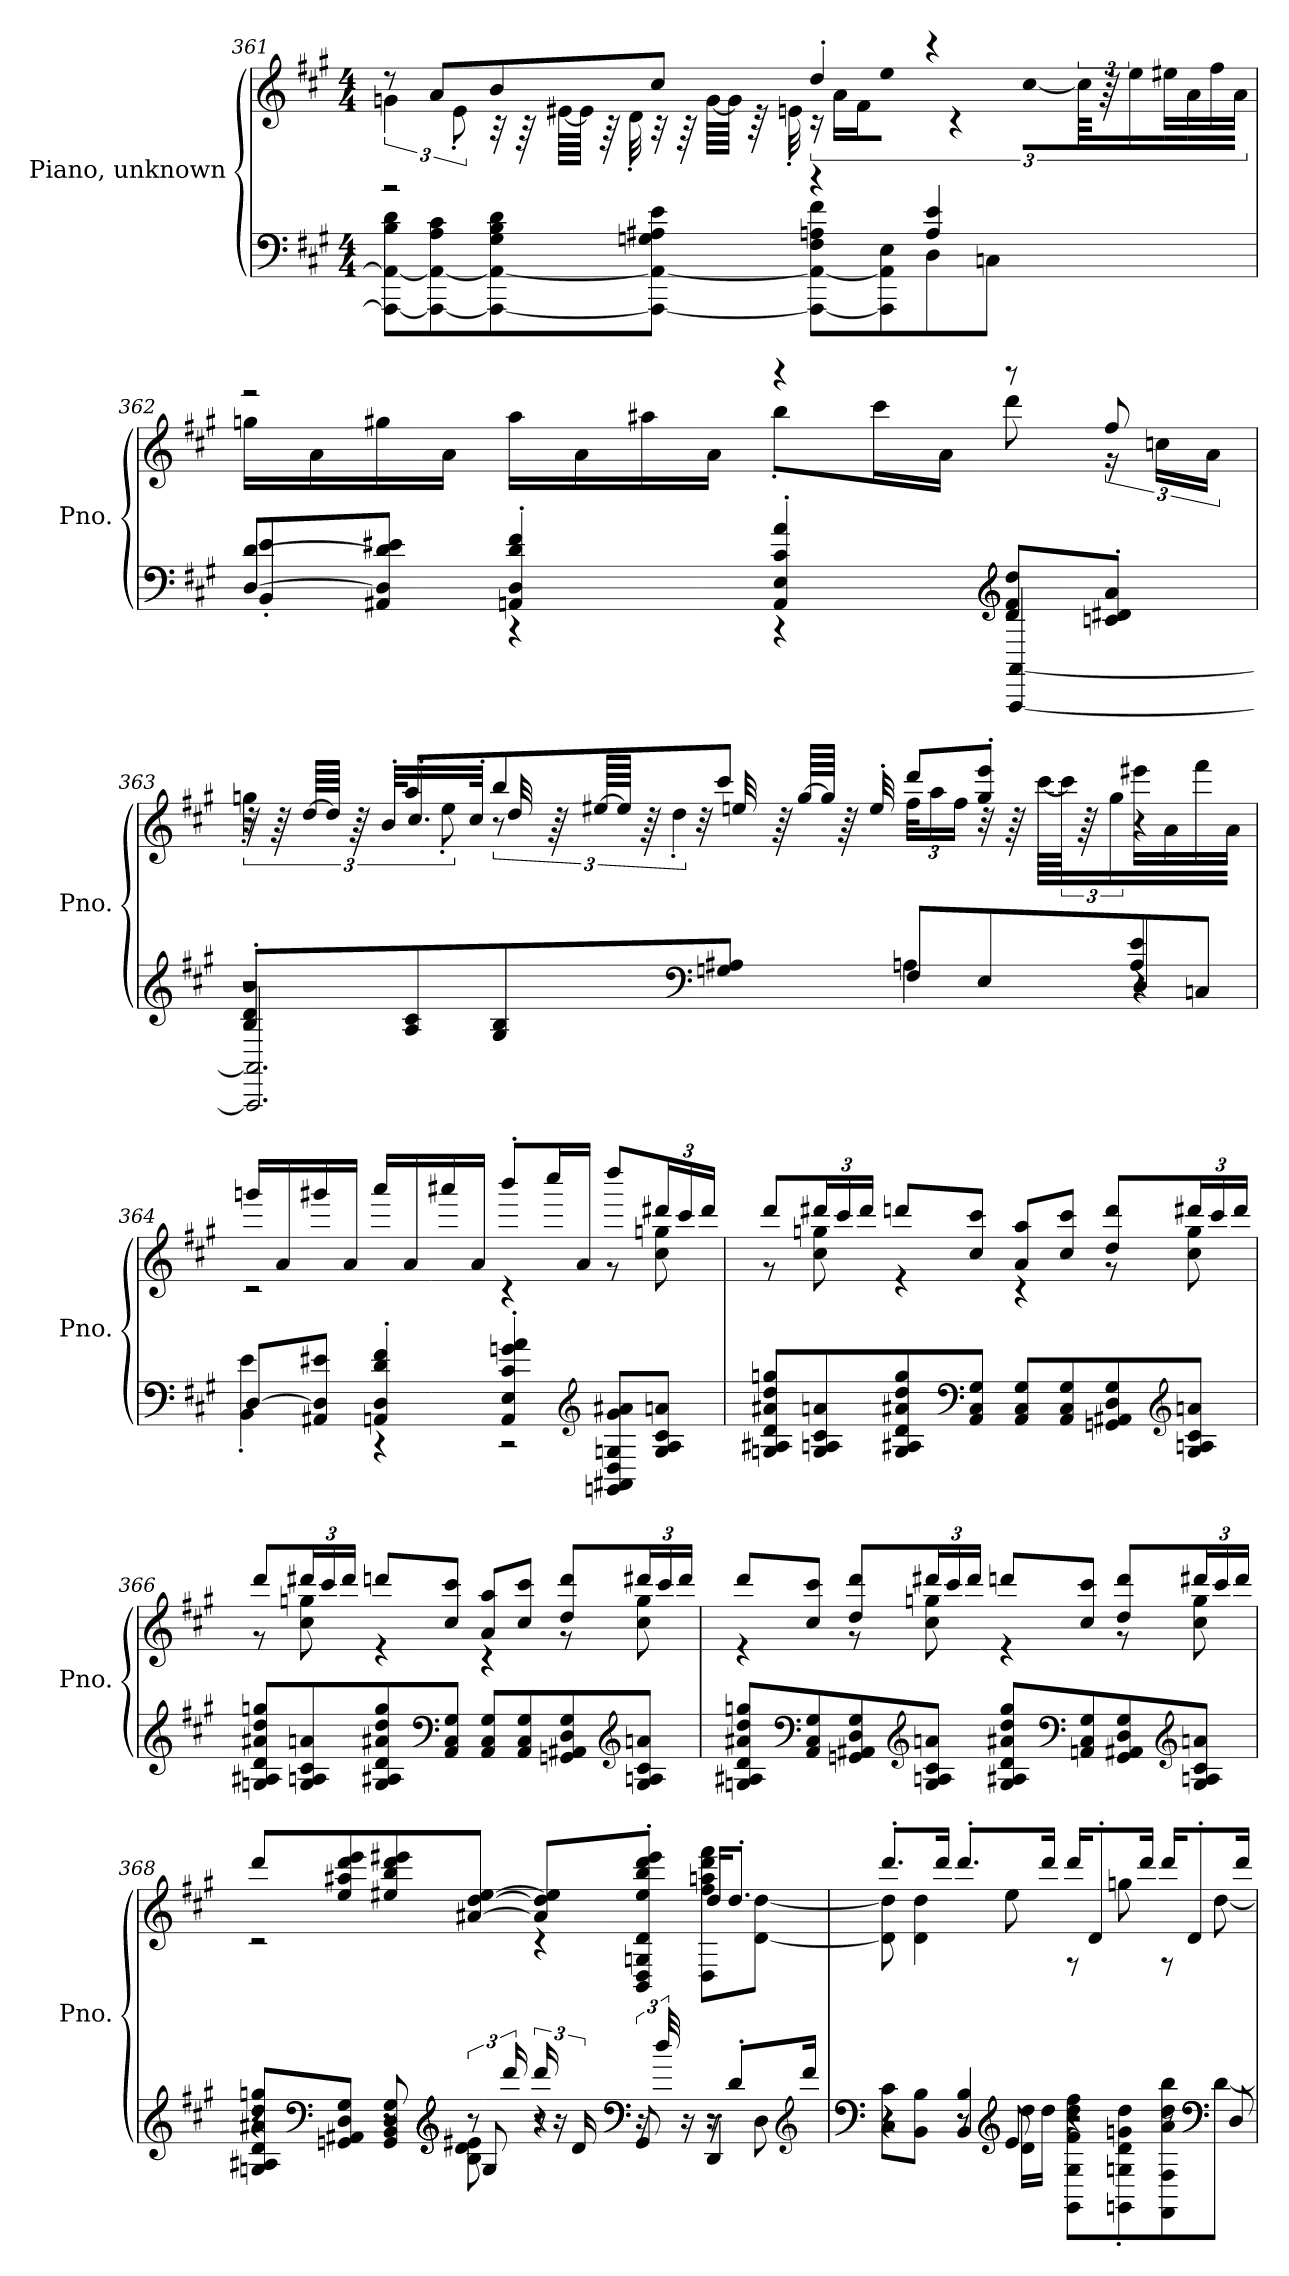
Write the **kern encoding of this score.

**kern	**kern
*part1	*part1
*staff2	*staff1
*I"Piano, unknown	*
*I'Pno.	*
!!LO:PB:g=z
*clefF4	*clefG2
*k[f#c#g#]	*k[f#c#g#]
*M4/4	*M4/4
=361	=361
*^	*^
2r	8AAA\_ 8AA\_ 8B\ 8d\L	8r	6gn\
.	8AAA\_ 8AA\_ 8A\ 8c#\	8a/L	.
.	.	.	12e'\
.	8AAA\_ 8AA\_ 8G#\ 8B\ 8d\	8b/	32r
.	.	.	64r
.	.	.	[64e#X\LLLL
.	.	.	64e#\JJJJ]
.	.	.	64r
.	.	.	32d'\
.	8AAA\_ 8AA\_ 8Gn\ 8A#X\ 8e\J	8cc#/J	32r
.	.	.	64r
.	.	.	[64g\LLLL
.	.	.	64g\JJJJ]
.	.	.	64r
.	.	.	32en'\
4r	8AAA\_ 8AA\_ 8F#\ 8An\ 8f#\L	4dd'/	24r
.	.	.	24a\LL
.	.	.	24f#\
.	8AAA\] 8AA\] 8E\	.	32ee\JJk
.	.	.	64r
.	.	.	[64cc#\LLLL
.	.	.	96cc#\JJJJ]
.	.	.	96r
.	.	.	24ee\
4A/ 4e/	8D\	4r	16ee#X\LL
.	.	.	16a\
.	8Cn\J	.	16ff#\
.	.	.	16a\JJ
!!LO:LB:g=z	!!
=362	=362	=362	=362
[8D/ [8d/L	4BB/' 4e/'	2r	16ggn\LL
.	.	.	16a\
8AA#X/ 8D/] 8d/] 8e#X/J	.	.	16gg#X\
.	.	.	16a\JJ
4AAn/' 4D/' 4d/' 4f#/'	4r	.	16aa\LL
.	.	.	16a\
.	.	.	16aa#X\
.	.	.	16a\JJ
4AA/' 4E/' 4c#/' 4a/'	4r	4r	8bb'\L
.	.	.	16ccc#\L
.	.	.	16a\JJ
*clefG2	*	*	*
8d/ 8f#/ 8dd/L	[4AAA/ [4AA/	8r	8ddd\
8cn/' 8d#X/' 8a/'J	.	8ff#/	24r
.	.	.	24ccn\LL
.	.	.	24a\JJ
!!LO:LB:g=z
=363	=363	=363	=363
*	*^	*	*^
8B/' 8d/' 8b/'L	2r	2.AAA/] 2.AA/]	8r	6ggn'\	32r
.	.	.	.	.	64r
.	.	.	.	.	[64dd/LLLL
.	.	.	.	.	64dd/JJJJ]
.	.	.	.	.	64r
.	.	.	.	.	32b'/KLL
8A/ 8c#/	.	.	8aa/L	.	16.cc#'/
.	.	.	.	12ee'\	.
.	.	.	.	.	32cc#'/JJk
8G#/ 8B/	.	.	8bb/	12r	32dd/
.	.	.	.	.	64r
.	.	.	.	.	[64ee#X/LLLL
.	.	.	.	.	64ee#/JJJJ]
.	.	.	.	.	64r
.	.	.	.	6dd'\	.
.	.	.	.	.	32r
*clefF4	*	*	*	*	*
8Gn/ 8A#X/J	.	.	8ccc#/J	.	32een/
.	.	.	.	.	64r
.	.	.	.	.	[64gg/LLLL
.	.	.	.	.	64gg/JJJJ]
.	.	.	.	.	64r
.	.	.	.	.	32ee'/
*	*	*	*	*Xbrackettup	*
8F#/L	4An\	.	2r	24ff#\LL	8ddd/L
.	.	.	.	24aa\	.
.	.	.	.	24ff#\JJ	.
8E/	.	.	.	32r	8gg/' 8eee/'J
.	.	.	.	64r	.
.	.	.	.	[64ccc#\LLLL	.
*	*	*	*	*brackettup	*
.	.	.	.	96ccc#\JJJJ]	.
.	.	.	.	96r	.
.	.	.	.	24gg\	.
8D/	4r	4A/ 4e/	.	16eee#X\LL	4r
.	.	.	.	16a\	.
8Cn/J	.	.	.	16fff#\	.
.	.	.	.	16a\JJ	.
*	*v	*v	*	*	*
*	*	*	*v	*v
!!LO:LB:g=z
=364	=364	=364	=364
[8D/L	4BB\' 4e\'	16gggn/LL	2r
.	.	16a/	.
8AA#X/ 8D/] 8e#X/J	.	16ggg#X/	.
.	.	16a/JJ	.
4AAn/' 4D/' 4d/' 4f#/'	4r	16aaa/LL	.
.	.	16a/	.
.	.	16aaa#X/	.
.	.	16a/JJ	.
4AA/' 4E/' 4c#/' 4gn/' 4a/'	2r	8bbb'/L	4r
.	.	16cccc#/L	.
.	.	16a/JJ	.
*clefG2	*	*	*
8GGn/ 8AA#X/ 8D/ 8Gn/ 8g/ 8a#X/L	.	8dddd/L	8r
*	*	*Xbrackettup	*
8G/ 8A/ 8c#/ 8an/J	.	24ddd#X/L	8cc#\ 8ggn\
.	.	24ccc#/	.
.	.	24ddd#/JJ	.
*v	*v	*	*
!!LO:LB:g=z	!!
=365	=365	=365
8Gn/ 8A#X/ 8d/ 8a#X/ 8dd/ 8ggn/L	8ddd/L	8r
8G/ 8An/ 8c#/ 8an/	24ddd#X/L	8cc#\ 8ggn\
.	24ccc#/	.
.	24ddd#/JJ	.
8G/ 8A#X/ 8d/ 8a#X/ 8dd/ 8gg/	8dddn/L	4r
*clefF4	*	*
8AA/ 8C#/ 8G/J	8cc#/ 8ccc#/J	.
8AA/ 8C#/ 8G/L	8a/ 8aa/L	4r
8AA/ 8C#/ 8G/	8cc#/ 8ccc#/J	.
8GGn/ 8AA#X/ 8D/ 8G/	8dd/ 8ddd/L	8r
*clefG2	*	*
8G/ 8An/ 8c#/ 8an/J	24ddd#X/L	8cc#\ 8gg\
.	24ccc#/	.
.	24ddd#/JJ	.
!!LO:LB:g=z	!!
=366	=366	=366
8Gn/ 8A#X/ 8d/ 8a#X/ 8dd/ 8ggn/L	8ddd/L	8r
8G/ 8An/ 8c#/ 8an/	24ddd#X/L	8cc#\ 8ggn\
.	24ccc#/	.
.	24ddd#/JJ	.
8G/ 8A#X/ 8d/ 8a#X/ 8dd/ 8gg/	8dddn/L	4r
*clefF4	*	*
8AA/ 8C#/ 8G/J	8cc#/ 8ccc#/J	.
8AA/ 8C#/ 8G/L	8a/ 8aa/L	4r
8AA/ 8C#/ 8G/	8cc#/ 8ccc#/J	.
8GGn/ 8AA#X/ 8D/ 8G/	8dd/ 8ddd/L	8r
*clefG2	*	*
8G/ 8An/ 8c#/ 8an/J	24ddd#X/L	8cc#\ 8gg\
.	24ccc#/	.
.	24ddd#/JJ	.
!!LO:PB:g=z	!!
=367	=367	=367
8Gn/ 8A#X/ 8d/ 8a#X/ 8dd/ 8ggn/L	8ddd/L	4r
*clefF4	*	*
8AA/ 8C#/ 8G/	8cc#/ 8ccc#/J	.
8GGn/ 8AA#X/ 8D/ 8G/	8dd/ 8ddd/L	8r
*clefG2	*	*
8G/ 8An/ 8c#/ 8an/J	24ddd#X/L	8cc#\ 8ggn\
.	24ccc#/	.
.	24ddd#/JJ	.
8G/ 8A#X/ 8d/ 8a#X/ 8dd/ 8gg/L	8dddn/L	4r
*clefF4	*	*
8AAn/ 8C#/ 8G/	8cc#/ 8ccc#/J	.
8GG/ 8AA#X/ 8D/ 8G/	8dd/ 8ddd/L	8r
*clefG2	*	*
8G/ 8An/ 8c#/ 8an/J	24ddd#X/L	8cc#\ 8gg\
.	24ccc#/	.
.	24ddd#/JJ	.
!!LO:LB:g=z	!!
=368	=368	=368
*^	*	*
*	*^	*	*
8Gn/ 8A#X/ 8d/ 8a#X/ 8dd/ 8ggn/L	4r	4r	8ddd/L	2r
*clefF4	*	*	*	*
8GGn/ 8AA#X/ 8D/ 8G/J	.	.	8ee/ 8aa#X/ 8ddd/ 8eee/	.
8GG/ 8BB/ 8D/ 8G/	8r	8r	8ee#X/ 8bb/ 8ddd/ 8eee#X/	.
*clefG2	*	*	*	*
12r	8B\ 8d\ 8e#X\	8G/	[8a#X/ [8dd/ [8ee#/J	.
24ddd/	.	.	.	.
24ddd/	4r	8r	8a#/] 8dd/] 8ee#/]L	4r
24r	.	.	.	.
24d/	.	.	.	.
*clefF4	*	*	*	*
24r	.	8GG/	8BB/' 8D/' 8Gn/' 8d/' 8ee#/' 8bb/' 8ddd/' 8eee#/'J	.
48dd/	.	.	.	.
16r	.	.	.	.
16r	8r	4DD'/	16dd/KL	8D\ 8ff#\ 8aan\ 8ddd\ 8fff#\L
8d'/L	.	.	8.dd'/J	.
.	8D\	.	.	[8d\ [8dd\J
*clefG2	*	*	*	*
16ddd/Jk	.	.	.	.
!!LO:LB:g=z	!!
=369	=369	=369	=369	=369
*clefF4	*	*	*	*
4r	8C#\ 8c#\L	4r	8.ddd'/L	8d\] 8dd\]
.	8BB\ 8B\J	.	.	4d\ 4dd\
.	.	.	16ddd/Jk	.
8r	8r	4BB/ 4B/	8.ddd'/L	.
*clefG2	*	*	*	*
8e/	16d\ 16dd\LL	.	.	8ee\
.	16dd\JJ	.	16ddd/Jk	.
2r	8GG#\ 8G#\ 8f#\ 8dd\ 8ff#\L	4r	16ddd/KL	8r
.	.	.	8d'/	.
.	8GGn\' 8Gn\' 8d\' 8gn\' 8dd\'	.	.	8ggn\
.	.	.	16ddd/Jk	.
.	8FF#\ 8F#\ 8a\ 8dd\ 8bb\	8r	16ddd/KL	8r
.	.	.	8d'/	.
*clefF4	*	*	*	*
.	[8d\J	8D/	.	[8dd\
.	.	.	16ddd/Jk	.
*v	*v	*v	*	*
*	*v	*v
=	=
*-	*-
